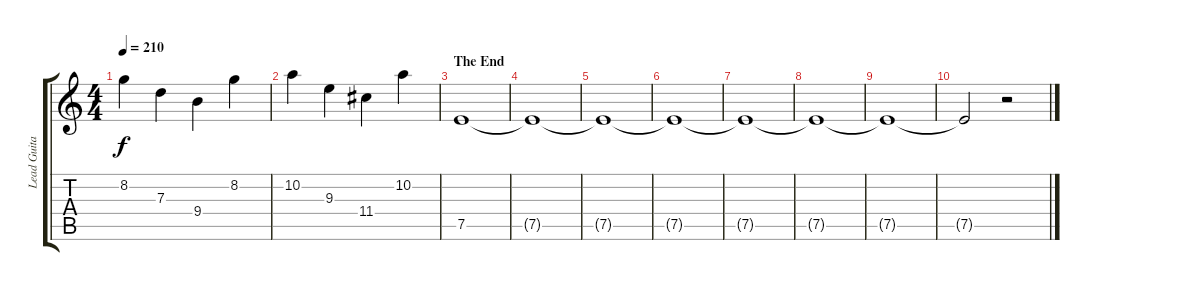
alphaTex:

\track ("Lead Guitar" "Lead Guita") {instrument distortionguitar}
\staff {score tabs}
\tuning (E4 B3 G3 D3 A2 E2) {hide}
\ts (4 4)
\tempo 210
\clef g2
\ks c
8.2.4{dy f} 7.3.4 9.4.4 8.2.4 |
10.2.4 9.3.4 11.4.4 10.2.4 |
\section ("" "The End")
7.5.1 |
7.5{t}.1 |
7.5{t}.1 |
7.5{t}.1 |
7.5{t}.1 |
7.5{t}.1 |
7.5{t}.1 |
7.5{t}.2 r.2
